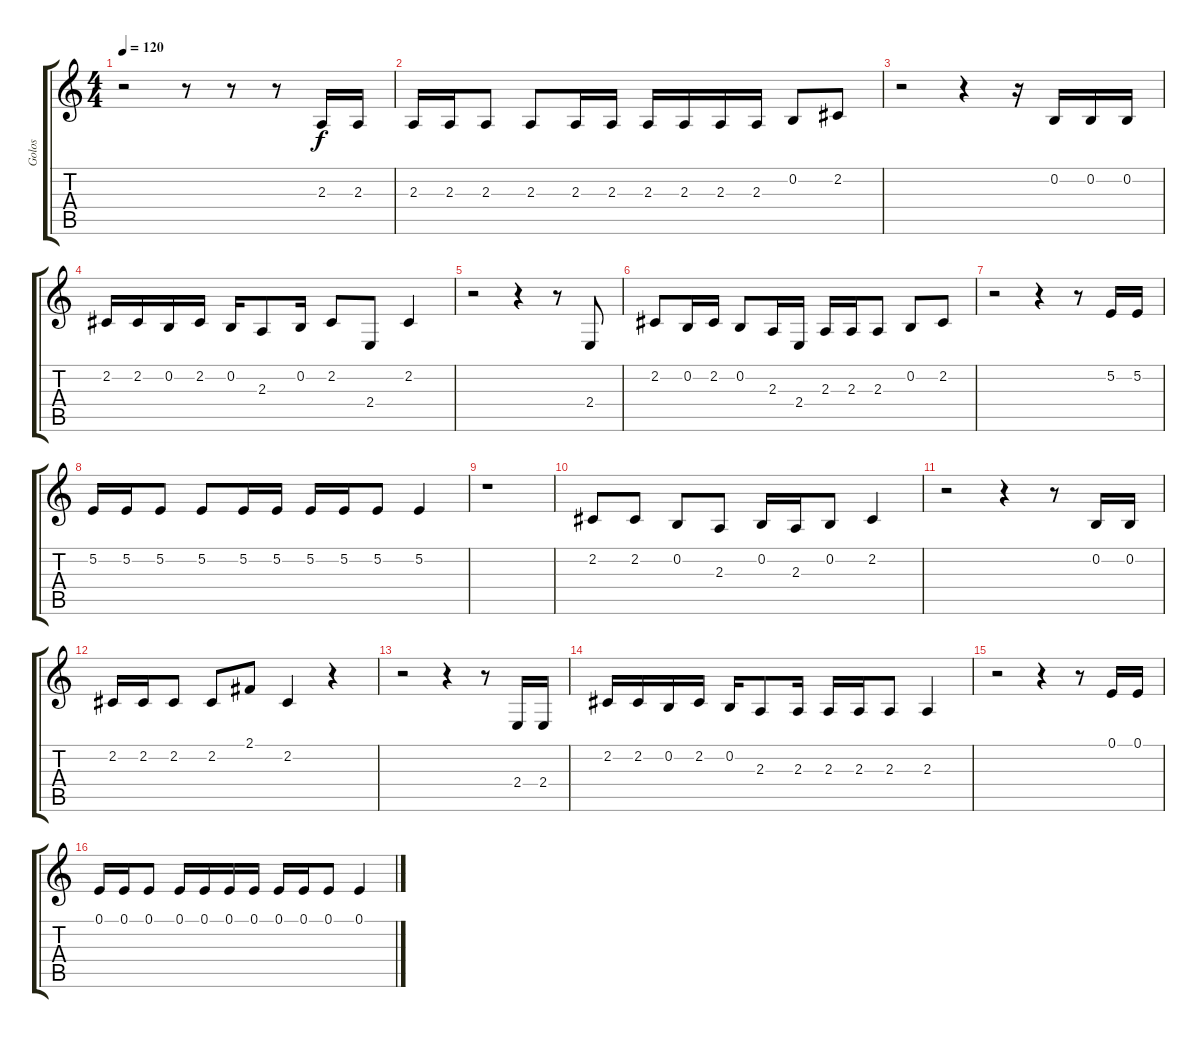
\track ("Golos" "Golos") {instrument lead6voice}
\staff {score tabs}
\tuning (E4 B3 G3 D3 A2 E2) {hide}
\ts (4 4)
\tempo 120
\clef g2
\ks c
r.2{dy f instrument lead6voice} r.8 r.8 r.8 2.3.16 2.3.16 |
2.3.16 2.3.16 2.3.8 2.3.8 2.3.16 2.3.16 2.3.16 2.3.16 2.3.16 2.3.16 0.2.8 2.2.8 |
r.2 r.4 r.16 0.2.16 0.2.16 0.2.16 |
2.2.16 2.2.16 0.2.16 2.2.16 0.2.16 2.3.8 0.2.16 2.2.8 2.4.8 2.2.4 |
r.2 r.4 r.8 2.4.8 |
2.2.8 0.2.16 2.2.16 0.2.8 2.3.16 2.4.16 2.3.16 2.3.16 2.3.8 0.2.8 2.2.8 |
r.2 r.4 r.8 5.2.16 5.2.16 |
5.2.16 5.2.16 5.2.8 5.2.8 5.2.16 5.2.16 5.2.16 5.2.16 5.2.8 5.2.4 |
r.1 |
2.2.8 2.2.8 0.2.8 2.3.8 0.2.16 2.3.16 0.2.8 2.2.4 |
r.2 r.4 r.8 0.2.16 0.2.16 |
2.2.16 2.2.16 2.2.8 2.2.8 2.1.8 2.2.4 r.4 |
r.2 r.4 r.8 2.4.16 2.4.16 |
2.2.16 2.2.16 0.2.16 2.2.16 0.2.16 2.3.8 2.3.16 2.3.16 2.3.16 2.3.8 2.3.4 |
r.2 r.4 r.8 0.1.16 0.1.16 |
0.1.16 0.1.16 0.1.8 0.1.16 0.1.16 0.1.16 0.1.16 0.1.16 0.1.16 0.1.8 0.1.4
